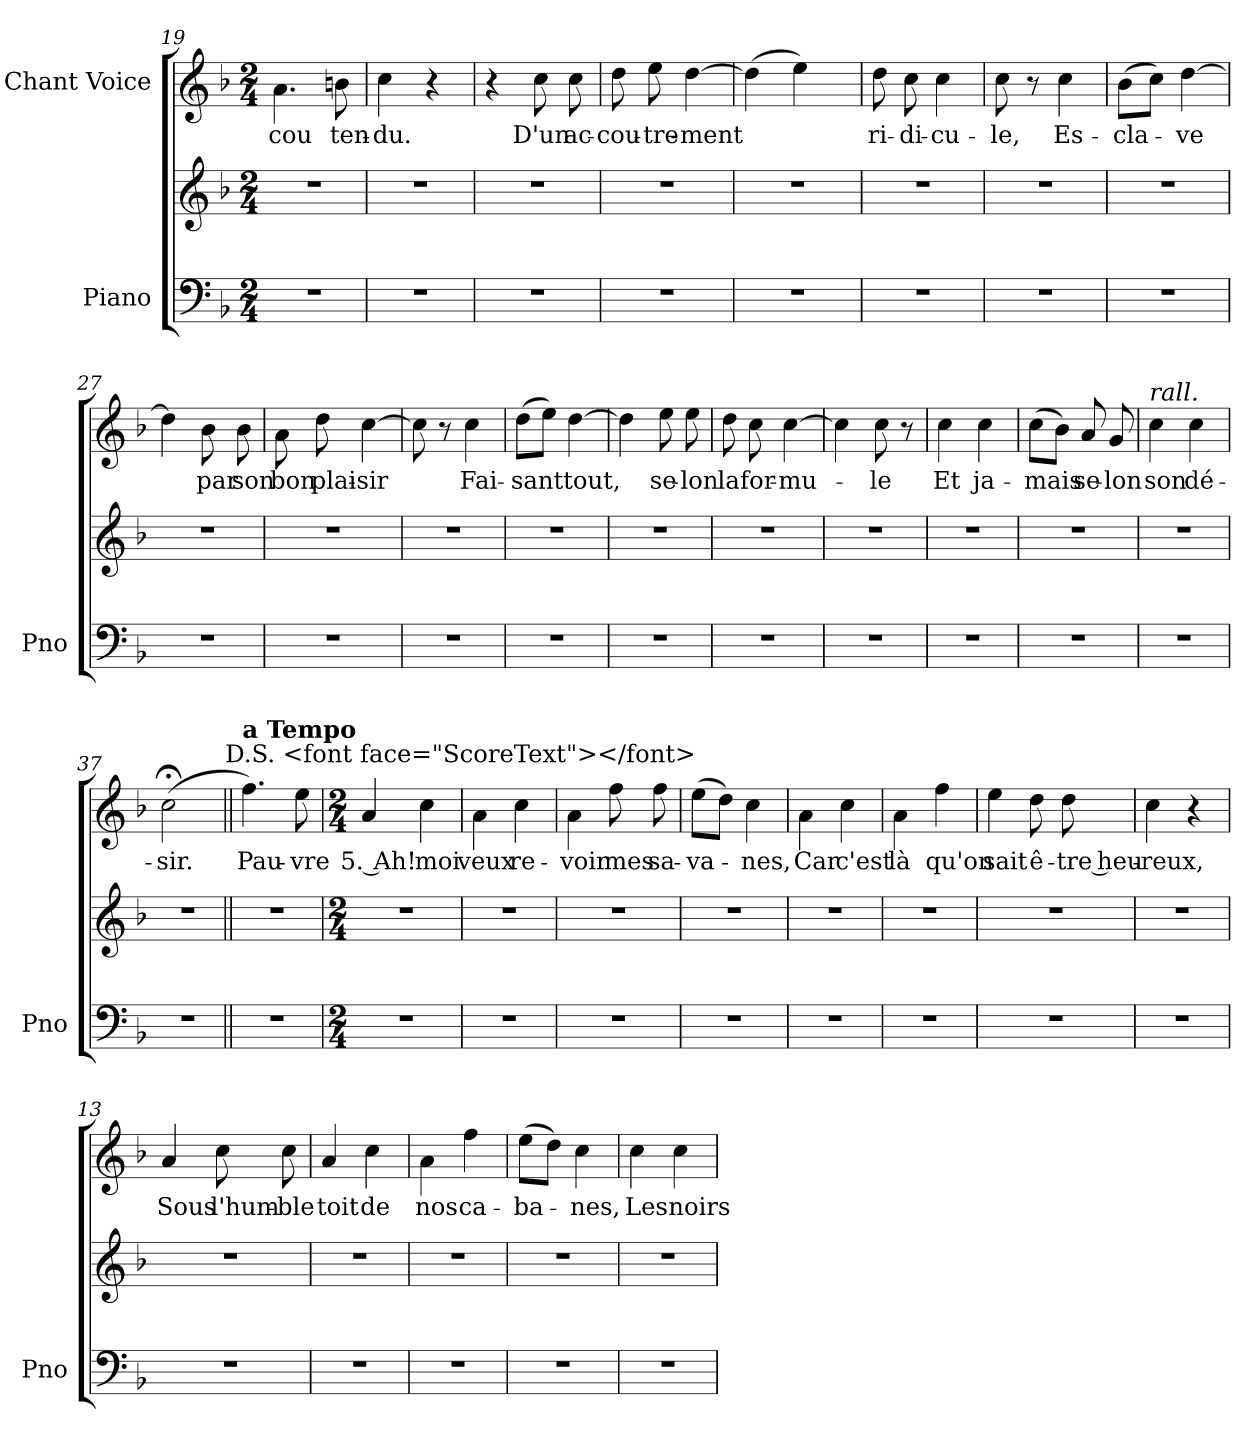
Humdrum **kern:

**kern	**kern	**kern	**text
*part2	*part2	*part1	*part1
*staff3	*staff2	*staff1	*staff1
*I"Piano	*	*I"Chant Voice	*
*I'Pno	*	*	*
*clefF4	*clefG2	*clefG2	*
*k[b-]	*k[b-]	*k[b-]	*
*M2/4	*M2/4	*M2/4	*
=19	=19	=19	=19
2r	2r	4.a\	cou
.	.	8bn\	ten-
=20	=20	=20	=20
2r	2r	4cc\	-du.
.	.	4r	.
=21	=21	=21	=21
2r	2r	4r	.
.	.	8cc\	D'un
.	.	8cc\	ac-
=22	=22	=22	=22
2r	2r	8dd\	-cou-
.	.	8ee\	-tre-
.	.	[4dd\	-ment
=23	=23	=23	=23
2r	2r	(4dd\]	.
.	.	4ee\)	.
=24	=24	=24	=24
2r	2r	8dd\	ri-
.	.	8cc\	-di-
.	.	4cc\	-cu-
=25	=25	=25	=25
2r	2r	8cc\	-le,
.	.	8r	.
.	.	4cc\	Es-
=26	=26	=26	=26
2r	2r	(8b-\L	-cla-
.	.	8cc\J)	.
.	.	[4dd\	-ve
=27	=27	=27	=27
2r	2r	4dd\]	.
.	.	8b-\	par
.	.	8b-\	son
=28	=28	=28	=28
2r	2r	8a\	bon
.	.	8dd\	plai-
.	.	[4cc\	-sir
=29	=29	=29	=29
2r	2r	8cc\]	.
.	.	8r	.
.	.	4cc\	Fai-
=30	=30	=30	=30
2r	2r	(8dd\L	-sant
.	.	8ee\J)	.
.	.	[4dd\	tout,
=31	=31	=31	=31
2r	2r	4dd\]	.
.	.	8ee\	se-
.	.	8ee\	-lon
=32	=32	=32	=32
2r	2r	8dd\	la
.	.	8cc\	for-
.	.	[4cc\	-mu-
=33	=33	=33	=33
2r	2r	4cc\]	.
.	.	8cc\	-le
.	.	8r	.
=34	=34	=34	=34
2r	2r	4cc\	Et
.	.	4cc\	ja-
=35	=35	=35	=35
2r	2r	(8cc\L	-mais
.	.	8b-\J)	.
.	.	8a/	se-
.	.	8g/	-lon
=36	=36	=36	=36
!	!	!LO:TX:i:t=rall.	!
2r	2r	4cc\	son
.	.	4cc\	dé-
=37	=37	=37	=37
2r	2r	(2cc;<\	-sir.
!	!	!LO:TX:a:t=D.S. <font face="ScoreText"></font>	!
=38||	=38||	=38||	=38||
!	!	!LO:TX:a:B:t=a Tempo	!
2r	2r	4.ff\)	Pau-
.	.	8ee\	-vre
=5	=5	=5	=5
*M2/4	*M2/4	*M2/4	*
2r	2r	4a/	5. Ah!
.	.	4cc\	moi
=6	=6	=6	=6
2r	2r	4a\	veux
.	.	4cc\	re-
=7	=7	=7	=7
2r	2r	4a\	-voir
.	.	8ff\	mes
.	.	8ff\	sa-
=8	=8	=8	=8
2r	2r	(8ee\L	-va-
.	.	8dd\J)	.
.	.	4cc\	-nes,
=9	=9	=9	=9
2r	2r	4a\	Car
.	.	4cc\	c'est
=10	=10	=10	=10
2r	2r	4a\	là
.	.	4ff\	qu'on
=11	=11	=11	=11
2r	2r	4ee\	sait
.	.	8dd\	ê-
.	.	8dd\	-tre heu-
=12	=12	=12	=12
2r	2r	4cc\	-reux,
.	.	4r	.
=13	=13	=13	=13
2r	2r	4a/	Sous
.	.	8cc\	l'hum-
.	.	8cc\	-ble
=14	=14	=14	=14
2r	2r	4a/	toit
.	.	4cc\	de
=15	=15	=15	=15
2r	2r	4a\	nos
.	.	4ff\	ca-
=16	=16	=16	=16
2r	2r	(8ee\L	-ba-
.	.	8dd\J)	.
.	.	4cc\	-nes,
=17	=17	=17	=17
2r	2r	4cc\	Les
.	.	4cc\	noirs
=	=	=	=
*-	*-	*-	*-
